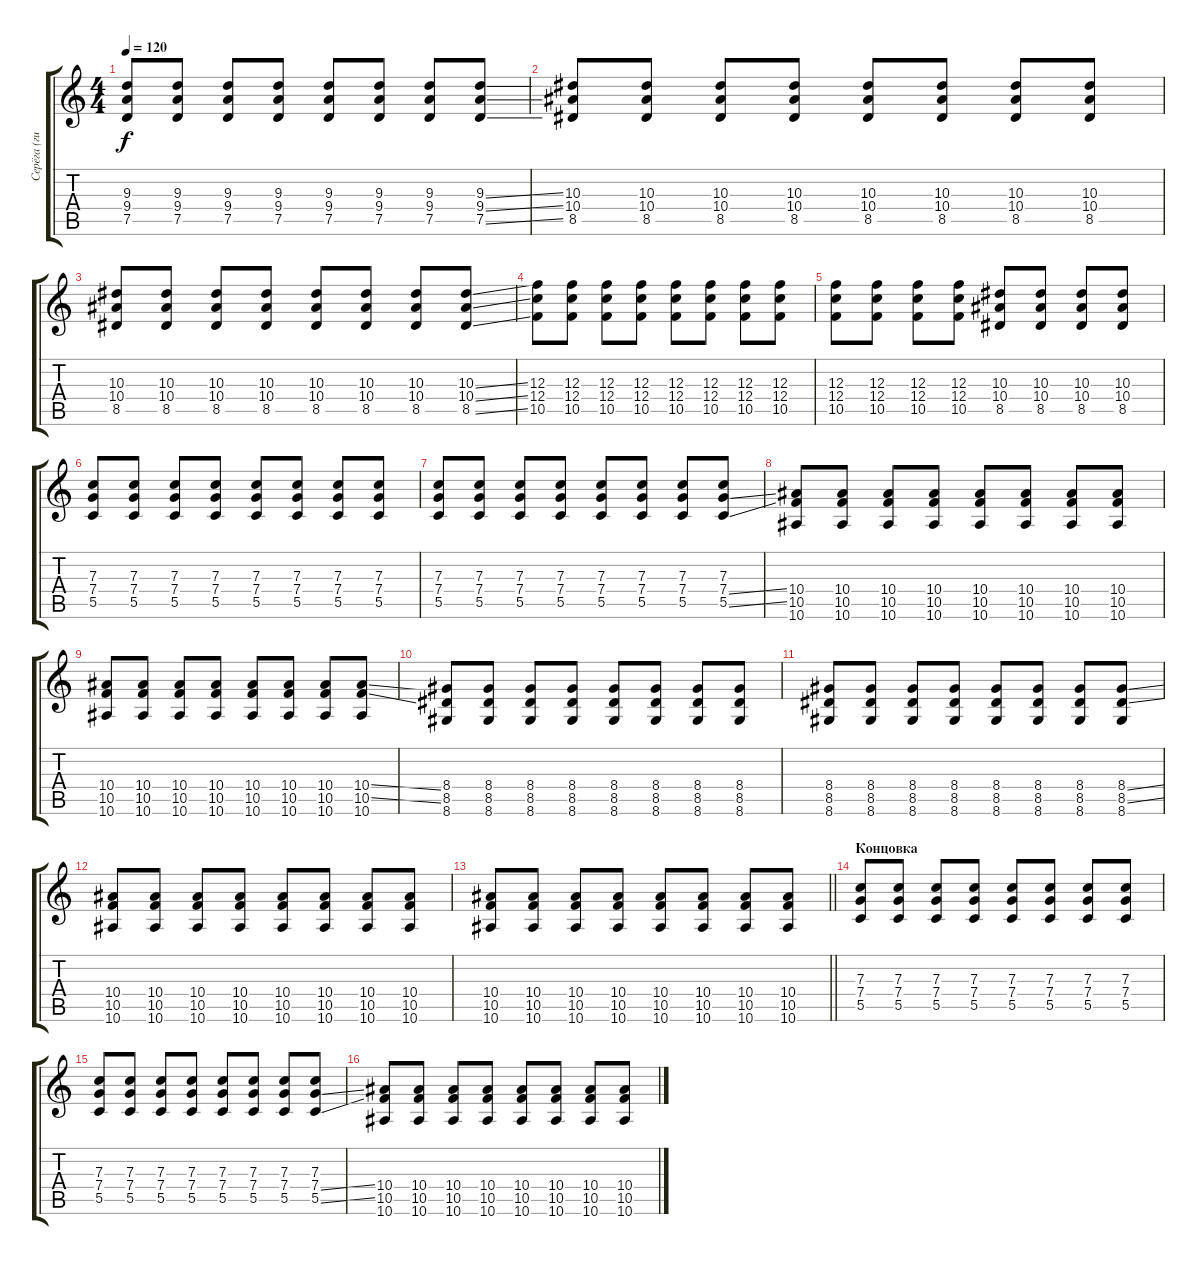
\track ("Серёга (гитара 2)" "Серёга (ги") {instrument distortionguitar}
\staff {score tabs}
\tuning (D4 A3 F3 C3 G2 C2) {hide}
\ts (4 4)
\tempo 120
\clef g2
\ks c
(9.3 9.4 7.5).8{dy f} (9.3 9.4 7.5).8 (9.3 9.4 7.5).8 (9.3 9.4 7.5).8 (9.3 9.4 7.5).8 (9.3 9.4 7.5).8 (9.3 9.4 7.5).8 (9.3{ss} 9.4{ss} 7.5{ss}).8 |
(10.3 10.4 8.5).8 (10.3 10.4 8.5).8 (10.3 10.4 8.5).8 (10.3 10.4 8.5).8 (10.3 10.4 8.5).8 (10.3 10.4 8.5).8 (10.3 10.4 8.5).8 (10.3 10.4 8.5).8 |
(10.3 10.4 8.5).8 (10.3 10.4 8.5).8 (10.3 10.4 8.5).8 (10.3 10.4 8.5).8 (10.3 10.4 8.5).8 (10.3 10.4 8.5).8 (10.3 10.4 8.5).8 (10.3{ss} 10.4{ss} 8.5{ss}).8 |
(12.3 12.4 10.5).8 (12.3 12.4 10.5).8 (12.3 12.4 10.5).8 (12.3 12.4 10.5).8 (12.3 12.4 10.5).8 (12.3 12.4 10.5).8 (12.3 12.4 10.5).8 (12.3 12.4 10.5).8 |
(12.3 12.4 10.5).8 (12.3 12.4 10.5).8 (12.3 12.4 10.5).8 (12.3 12.4 10.5).8 (10.3 10.4 8.5).8 (10.3 10.4 8.5).8 (10.3 10.4 8.5).8 (10.3 10.4 8.5).8 |
(7.3 7.4 5.5).8 (7.3 7.4 5.5).8 (7.3 7.4 5.5).8 (7.3 7.4 5.5).8 (7.3 7.4 5.5).8 (7.3 7.4 5.5).8 (7.3 7.4 5.5).8 (7.3 7.4 5.5).8 |
(7.3 7.4 5.5).8 (7.3 7.4 5.5).8 (7.3 7.4 5.5).8 (7.3 7.4 5.5).8 (7.3 7.4 5.5).8 (7.3 7.4 5.5).8 (7.3 7.4 5.5).8 (7.3 7.4{ss} 5.5{ss}).8 |
(10.4 10.5 10.6).8 (10.4 10.5 10.6).8 (10.4 10.5 10.6).8 (10.4 10.5 10.6).8 (10.4 10.5 10.6).8 (10.4 10.5 10.6).8 (10.4 10.5 10.6).8 (10.4 10.5 10.6).8 |
(10.4 10.5 10.6).8 (10.4 10.5 10.6).8 (10.4 10.5 10.6).8 (10.4 10.5 10.6).8 (10.4 10.5 10.6).8 (10.4 10.5 10.6).8 (10.4 10.5 10.6).8 (10.4{ss} 10.5{ss} 10.6).8 |
(8.4 8.5 8.6).8 (8.4 8.5 8.6).8 (8.4 8.5 8.6).8 (8.4 8.5 8.6).8 (8.4 8.5 8.6).8 (8.4 8.5 8.6).8 (8.4 8.5 8.6).8 (8.4 8.5 8.6).8 |
(8.4 8.5 8.6).8 (8.4 8.5 8.6).8 (8.4 8.5 8.6).8 (8.4 8.5 8.6).8 (8.4 8.5 8.6).8 (8.4 8.5 8.6).8 (8.4 8.5 8.6).8 (8.4{ss} 8.5{ss} 8.6).8 |
(10.4 10.5 10.6).8 (10.4 10.5 10.6).8 (10.4 10.5 10.6).8 (10.4 10.5 10.6).8 (10.4 10.5 10.6).8 (10.4 10.5 10.6).8 (10.4 10.5 10.6).8 (10.4 10.5 10.6).8 |
\barLineRight lightlight
(10.4 10.5 10.6).8 (10.4 10.5 10.6).8 (10.4 10.5 10.6).8 (10.4 10.5 10.6).8 (10.4 10.5 10.6).8 (10.4 10.5 10.6).8 (10.4 10.5 10.6).8 (10.4 10.5 10.6).8 |
\section ("" "Концовка")
(7.3 7.4 5.5).8 (7.3 7.4 5.5).8 (7.3 7.4 5.5).8 (7.3 7.4 5.5).8 (7.3 7.4 5.5).8 (7.3 7.4 5.5).8 (7.3 7.4 5.5).8 (7.3 7.4 5.5).8 |
(7.3 7.4 5.5).8 (7.3 7.4 5.5).8 (7.3 7.4 5.5).8 (7.3 7.4 5.5).8 (7.3 7.4 5.5).8 (7.3 7.4 5.5).8 (7.3 7.4 5.5).8 (7.3 7.4{ss} 5.5{ss}).8 |
(10.4 10.5 10.6).8 (10.4 10.5 10.6).8 (10.4 10.5 10.6).8 (10.4 10.5 10.6).8 (10.4 10.5 10.6).8 (10.4 10.5 10.6).8 (10.4 10.5 10.6).8 (10.4 10.5 10.6).8
